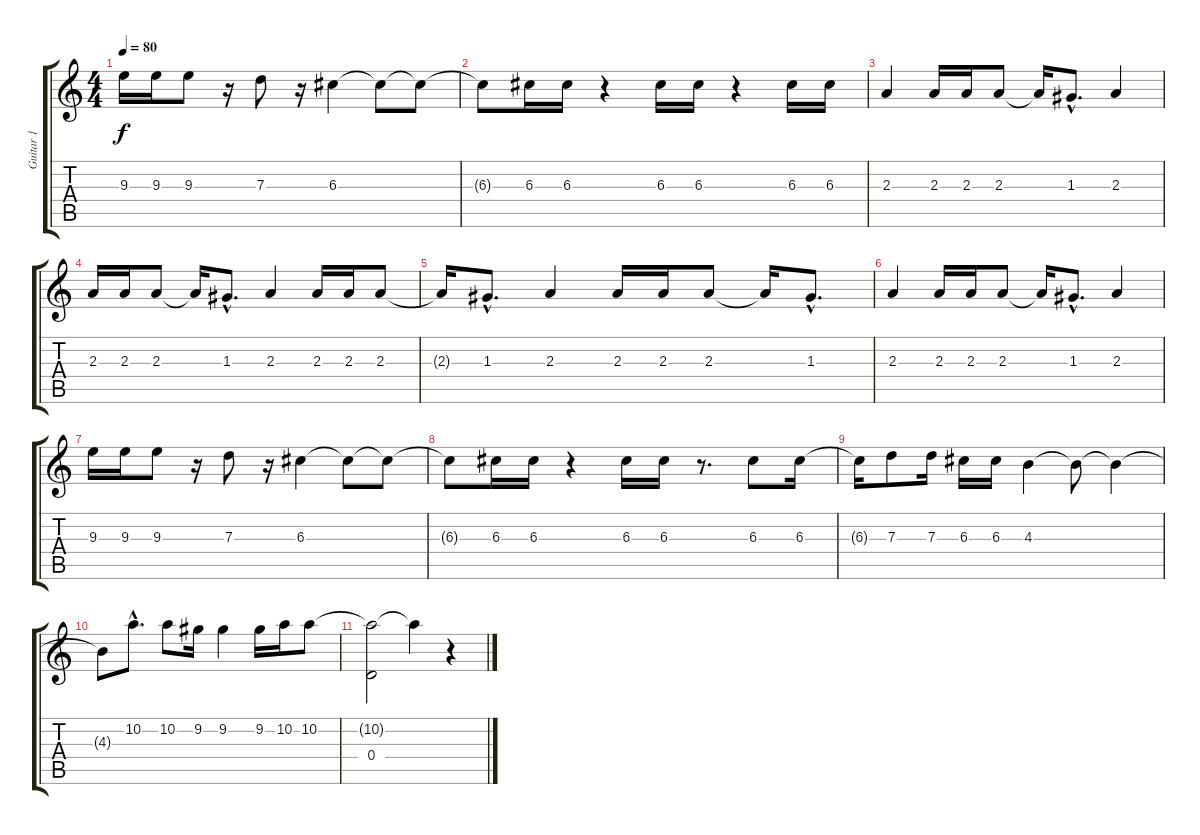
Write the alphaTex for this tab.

\track ("Guitar 1" "Guitar 1") {instrument acousticguitarsteel}
\staff {score tabs}
\tuning (E4 B3 G3 D3 A2 E2) {hide}
\ts (4 4)
\tempo 80
\clef g2
\ks c
9.3.16{dy f} 9.3.16 9.3.8 r.16 7.3.8 r.16 6.3.4 6.3{t}.8 6.3{t}.8 |
6.3{t}.8 6.3.16 6.3.16 r.4 6.3.16 6.3.16 r.4 6.3.16 6.3.16 |
2.3.4 2.3.16 2.3.16 2.3.8 2.3{t}.16 1.3{hac}.8{d} 2.3.4 |
2.3.16 2.3.16 2.3.8 2.3{t}.16 1.3{hac}.8{d} 2.3.4 2.3.16 2.3.16 2.3.8 |
2.3{t}.16 1.3{hac}.8{d} 2.3.4 2.3.16 2.3.16 2.3.8 2.3{t}.16 1.3{hac}.8{d} |
2.3.4{volume 11} 2.3.16 2.3.16 2.3.8 2.3{t}.16 1.3{hac}.8{d} 2.3.4 |
9.3.16 9.3.16 9.3.8 r.16 7.3.8 r.16 6.3.4 6.3{t}.8 6.3{t}.8 |
6.3{t}.8 6.3.16 6.3.16 r.4 6.3.16 6.3.16 r.8{d} 6.3.8 6.3.16 |
6.3{t}.16 7.3.8 7.3.16 6.3.16 6.3.16 4.3.4 4.3{t}.8 4.3{t}.4 |
4.3{t}.8 10.2{hac}.8{d} 10.2.8 9.2.16 9.2.4 9.2.16 10.2.16 10.2.8 |
(10.2{t} 0.4).2 10.2{t}.4 r.4
